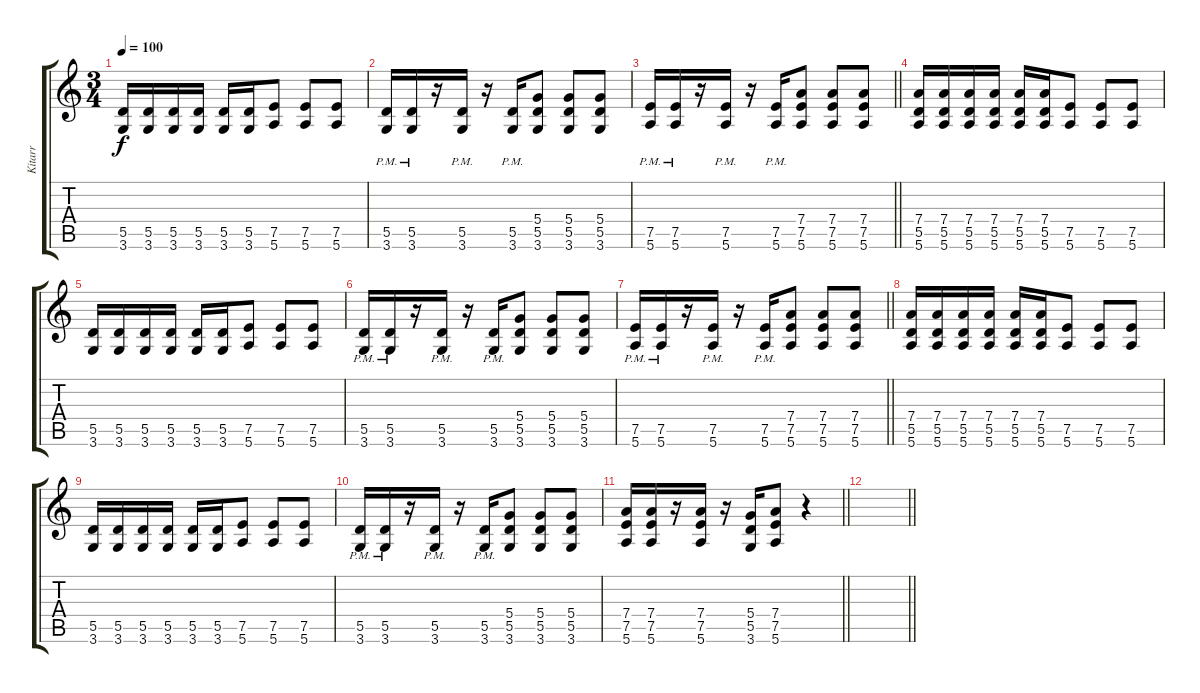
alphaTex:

\track ("Kitarr" "Kitarr") {instrument distortionguitar}
\staff {score tabs}
\tuning (E4 B3 G3 D3 A2 E2) {hide}
\ts (3 4)
\tempo 100
\clef g2
\ks c
(5.5 3.6).16{dy f} (5.5 3.6).16 (5.5 3.6).16 (5.5 3.6).16 (5.5 3.6).16 (5.5 3.6).16 (7.5 5.6).8 (7.5 5.6).8 (7.5 5.6).8 |
(5.5{pm} 3.6{pm}).16 (5.5{pm} 3.6{pm}).16 r.16 (5.5{pm} 3.6{pm}).16 r.16 (5.5{pm} 3.6).16 (5.4 5.5 3.6).8 (5.4 5.5 3.6).8 (5.4 5.5 3.6).8 |
\barLineRight lightlight
(7.5{pm} 5.6{pm}).16 (7.5{pm} 5.6{pm}).16 r.16 (7.5{pm} 5.6{pm}).16 r.16 (7.5{pm} 5.6).16 (7.4 7.5 5.6).8 (7.4 7.5 5.6).8 (7.4 7.5 5.6).8 |
(7.4 5.5 5.6).16 (7.4 5.5 5.6).16 (7.4 5.5 5.6).16 (7.4 5.5 5.6).16 (7.4 5.5 5.6).16 (7.4 5.5 5.6).16 (7.5 5.6).8 (7.5 5.6).8 (7.5 5.6).8 |
(5.5 3.6).16 (5.5 3.6).16 (5.5 3.6).16 (5.5 3.6).16 (5.5 3.6).16 (5.5 3.6).16 (7.5 5.6).8 (7.5 5.6).8 (7.5 5.6).8 |
(5.5{pm} 3.6{pm}).16 (5.5{pm} 3.6{pm}).16 r.16 (5.5{pm} 3.6{pm}).16 r.16 (5.5{pm} 3.6).16 (5.4 5.5 3.6).8 (5.4 5.5 3.6).8 (5.4 5.5 3.6).8 |
\barLineRight lightlight
(7.5{pm} 5.6{pm}).16 (7.5{pm} 5.6{pm}).16 r.16 (7.5{pm} 5.6{pm}).16 r.16 (7.5{pm} 5.6).16 (7.4 7.5 5.6).8 (7.4 7.5 5.6).8 (7.4 7.5 5.6).8 |
(7.4 5.5 5.6).16 (7.4 5.5 5.6).16 (7.4 5.5 5.6).16 (7.4 5.5 5.6).16 (7.4 5.5 5.6).16 (7.4 5.5 5.6).16 (7.5 5.6).8 (7.5 5.6).8 (7.5 5.6).8 |
(5.5 3.6).16 (5.5 3.6).16 (5.5 3.6).16 (5.5 3.6).16 (5.5 3.6).16 (5.5 3.6).16 (7.5 5.6).8 (7.5 5.6).8 (7.5 5.6).8 |
(5.5{pm} 3.6{pm}).16 (5.5{pm} 3.6{pm}).16 r.16 (5.5{pm} 3.6{pm}).16 r.16 (5.5{pm} 3.6).16 (5.4 5.5 3.6).8 (5.4 5.5 3.6).8 (5.4 5.5 3.6).8 |
\barLineRight lightlight
(7.4 7.5 5.6).16 (7.4 7.5 5.6).16 r.16 (7.4 7.5 5.6).16 r.16 (5.4 5.5 3.6).16 (7.4 7.5 5.6).8 r.4 |
\barLineRight lightlight
